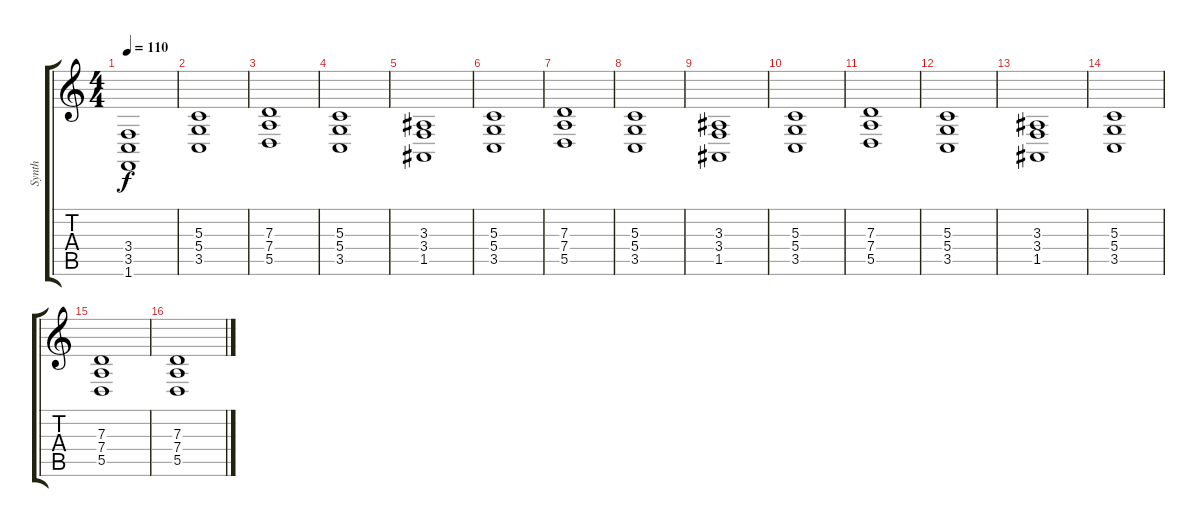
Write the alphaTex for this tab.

\track ("Synth" "Synth") {instrument pad8sweep}
\staff {score tabs}
\tuning (E4 B3 G3 D3 A2 E2) {hide}
\ts (4 4)
\tempo 110
\clef g2
\ks c
(3.4 3.5 1.6).1{dy f} |
(5.3 5.4 3.5).1 |
(7.3 7.4 5.5).1 |
(5.3 5.4 3.5).1 |
(3.3 3.4 1.5).1 |
(5.3 5.4 3.5).1 |
(7.3 7.4 5.5).1 |
(5.3 5.4 3.5).1 |
(3.3 3.4 1.5).1 |
(5.3 5.4 3.5).1 |
(7.3 7.4 5.5).1 |
(5.3 5.4 3.5).1 |
(3.3 3.4 1.5).1 |
(5.3 5.4 3.5).1 |
(7.3 7.4 5.5).1 |
(7.3 7.4 5.5).1
